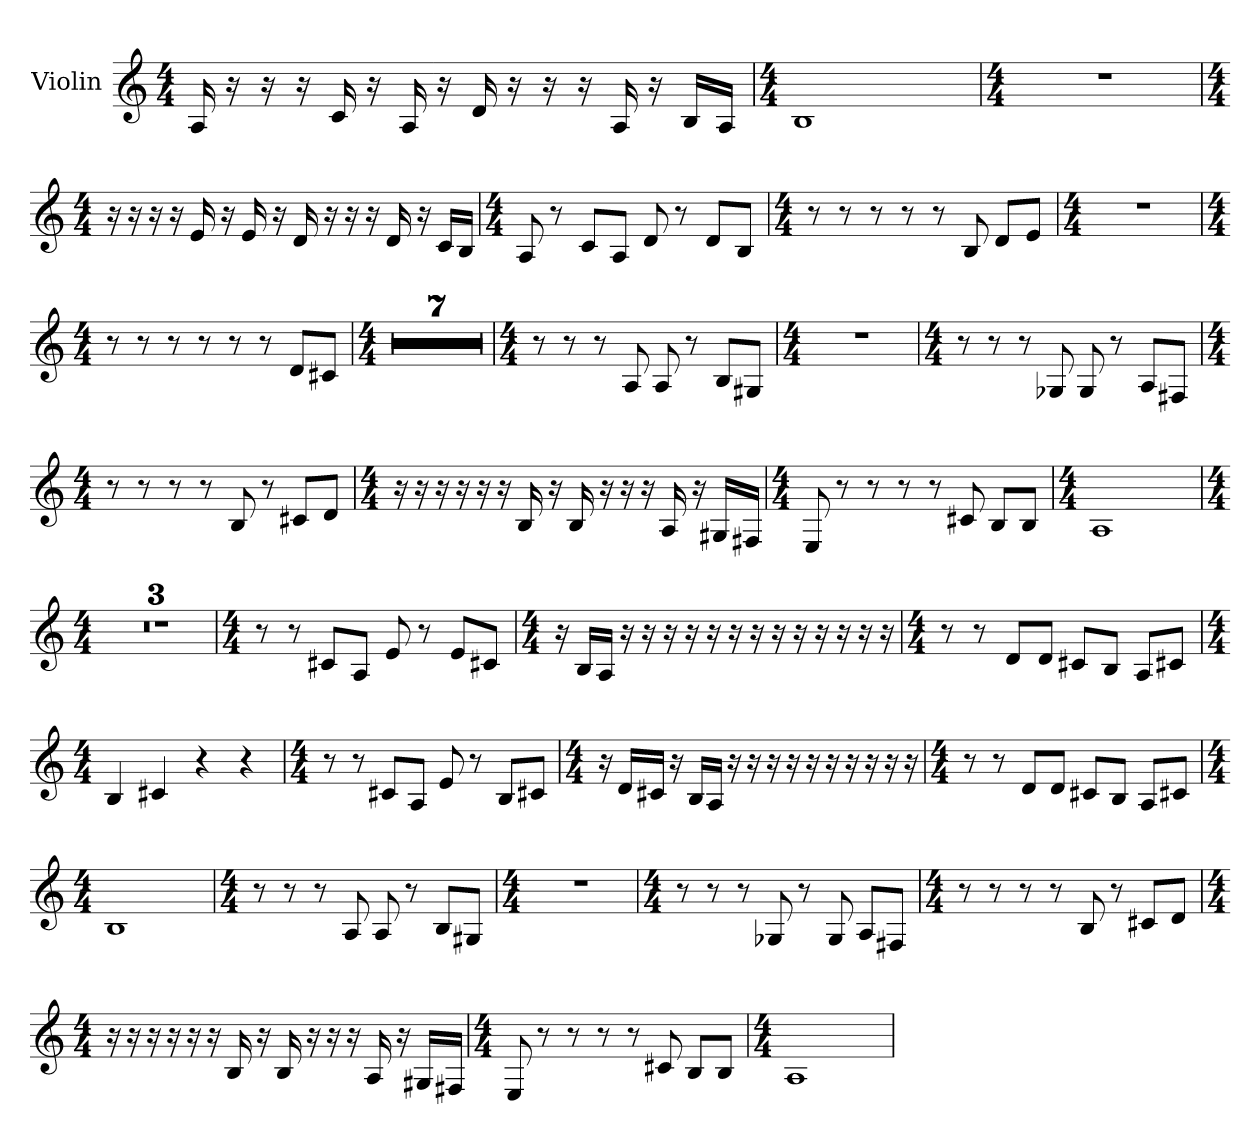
**kern
*part1
*staff1
*I"Violin
*I'Vln
*M4/4
=
16A
16r
16r
16r
16c
16r
16A
16r
16d
16r
16r
16r
16A
16r
16BLL
16AJJ
=
*M4/4
1B
=
*M4/4
1r
=
*M4/4
16r
16r
16r
16r
16e
16r
16e
16r
16d
16r
16r
16r
16d
16r
16cLL
16BJJ
=
*M4/4
8A
8r
8cL
8AJ
8d
8r
8dL
8BJ
=
*M4/4
8r
8r
8r
8r
8r
8B
8dL
8eJ
=
*M4/4
1r
=
*M4/4
8r
8r
8r
8r
8r
8r
8dL
8c#XJ
=
*M4/4
1r
=
*M4/4
1r
=
*M4/4
1r
=
*M4/4
1r
=
*M4/4
1r
=
*M4/4
1r
=
*M4/4
1r
=
*M4/4
8r
8r
8r
8A
8A
8r
8BL
8G#XJ
=
*M4/4
1r
=
*M4/4
8r
8r
8r
8G-X
8G-
8r
8AL
8F#XJ
=
*M4/4
8r
8r
8r
8r
8B
8r
8c#XL
8dJ
=
*M4/4
16r
16r
16r
16r
16r
16r
16B
16r
16B
16r
16r
16r
16A
16r
16G#XLL
16F#XJJ
=
*M4/4
8E
8r
8r
8r
8r
8c#X
8BL
8BJ
=
*M4/4
1A
=
*M4/4
1r
=
*M4/4
1r
=
*M4/4
1r
=
*M4/4
8r
8r
8c#XL
8AJ
8e
8r
8eL
8c#XJ
=
*M4/4
16r
16BLL
16AJJ
16r
16r
16r
16r
16r
16r
16r
16r
16r
16r
16r
16r
16r
=
*M4/4
8r
8r
8dL
8dJ
8c#XL
8BJ
8AL
8c#XJ
=
*M4/4
4B
4c#X
4r
4r
=
*M4/4
8r
8r
8c#XL
8AJ
8e
8r
8BL
8c#XJ
=
*M4/4
16r
16dLL
16c#XJJ
16r
16BLL
16AJJ
16r
16r
16r
16r
16r
16r
16r
16r
16r
16r
=
*M4/4
8r
8r
8dL
8dJ
8c#XL
8BJ
8AL
8c#XJ
=
*M4/4
1B
=
*M4/4
8r
8r
8r
8A
8A
8r
8BL
8G#XJ
=
*M4/4
1r
=
*M4/4
8r
8r
8r
8G-X
8r
8G-
8AL
8F#XJ
=
*M4/4
8r
8r
8r
8r
8B
8r
8c#XL
8dJ
=
*M4/4
16r
16r
16r
16r
16r
16r
16B
16r
16B
16r
16r
16r
16A
16r
16G#XLL
16F#XJJ
=
*M4/4
8E
8r
8r
8r
8r
8c#X
8BL
8BJ
=
*M4/4
1A
=
*-
